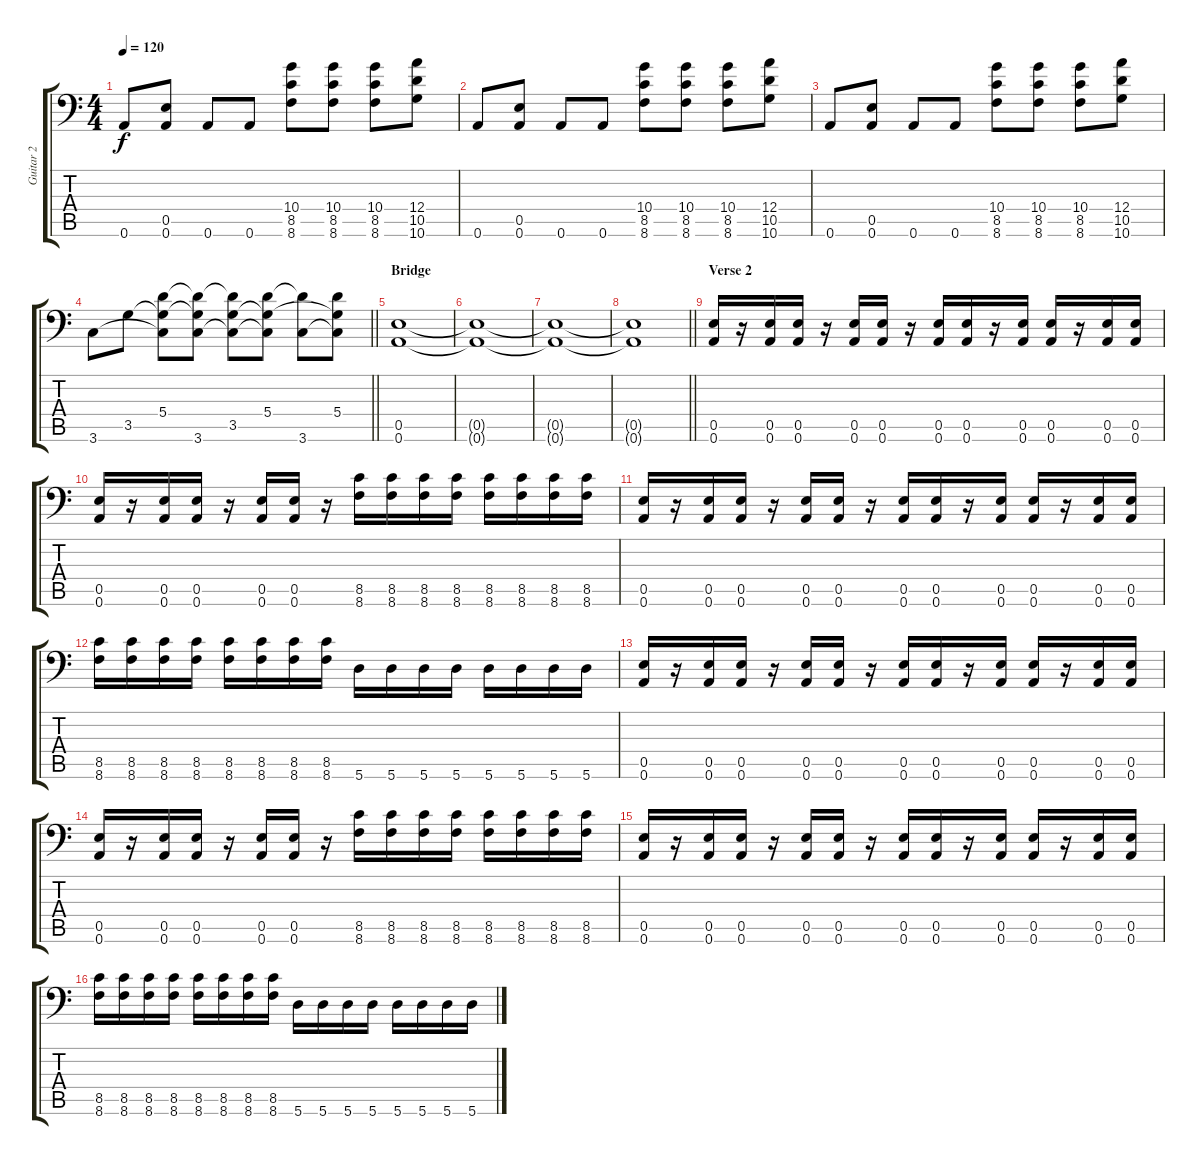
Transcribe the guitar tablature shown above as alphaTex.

\track ("Guitar 2" "Guitar 2") {instrument overdrivenguitar}
\staff {score tabs}
\tuning (B3 G3 D3 A2 E2 A1) {hide}
\ts (4 4)
\tempo 120
\clef f4
\ks c
0.6.8{dy f} (0.5 0.6).8 0.6.8 0.6.8 (10.4 8.5 8.6).8 (10.4 8.5 8.6).8 (10.4 8.5 8.6).8 (12.4 10.5 10.6).8 |
0.6.8 (0.5 0.6).8 0.6.8 0.6.8 (10.4 8.5 8.6).8 (10.4 8.5 8.6).8 (10.4 8.5 8.6).8 (12.4 10.5 10.6).8 |
0.6.8 (0.5 0.6).8 0.6.8 0.6.8 (10.4 8.5 8.6).8 (10.4 8.5 8.6).8 (10.4 8.5 8.6).8 (12.4 10.5 10.6).8 |
\barLineRight lightlight
3.6.8 3.5.8 (5.4 3.5{t} 3.6{t}).8 (5.4{t} 3.5{t} 3.6).8 (5.4{t} 3.5 3.6{t}).8 (5.4 3.5{t} 3.6{t}).8 (5.4{t} 3.6).8 (5.4 3.5{t} 3.6{t}).8 |
\section ("" "Bridge")
(0.5 0.6).1 |
(0.5{t} 0.6{t}).1 |
(0.5{t} 0.6{t}).1 |
\barLineRight lightlight
(0.5{t} 0.6{t}).1 |
\section ("" "Verse 2")
(0.5 0.6).16 r.16 (0.5 0.6).16 (0.5 0.6).16 r.16 (0.5 0.6).16 (0.5 0.6).16 r.16 (0.5 0.6).16 (0.5 0.6).16 r.16 (0.5 0.6).16 (0.5 0.6).16 r.16 (0.5 0.6).16 (0.5 0.6).16 |
(0.5 0.6).16 r.16 (0.5 0.6).16 (0.5 0.6).16 r.16 (0.5 0.6).16 (0.5 0.6).16 r.16 (8.5 8.6).16 (8.5 8.6).16 (8.5 8.6).16 (8.5 8.6).16 (8.5 8.6).16 (8.5 8.6).16 (8.5 8.6).16 (8.5 8.6).16 |
(0.5 0.6).16 r.16 (0.5 0.6).16 (0.5 0.6).16 r.16 (0.5 0.6).16 (0.5 0.6).16 r.16 (0.5 0.6).16 (0.5 0.6).16 r.16 (0.5 0.6).16 (0.5 0.6).16 r.16 (0.5 0.6).16 (0.5 0.6).16 |
(8.5 8.6).16 (8.5 8.6).16 (8.5 8.6).16 (8.5 8.6).16 (8.5 8.6).16 (8.5 8.6).16 (8.5 8.6).16 (8.5 8.6).16 5.6.16 5.6.16 5.6.16 5.6.16 5.6.16 5.6.16 5.6.16 5.6.16 |
(0.5 0.6).16 r.16 (0.5 0.6).16 (0.5 0.6).16 r.16 (0.5 0.6).16 (0.5 0.6).16 r.16 (0.5 0.6).16 (0.5 0.6).16 r.16 (0.5 0.6).16 (0.5 0.6).16 r.16 (0.5 0.6).16 (0.5 0.6).16 |
(0.5 0.6).16 r.16 (0.5 0.6).16 (0.5 0.6).16 r.16 (0.5 0.6).16 (0.5 0.6).16 r.16 (8.5 8.6).16 (8.5 8.6).16 (8.5 8.6).16 (8.5 8.6).16 (8.5 8.6).16 (8.5 8.6).16 (8.5 8.6).16 (8.5 8.6).16 |
(0.5 0.6).16 r.16 (0.5 0.6).16 (0.5 0.6).16 r.16 (0.5 0.6).16 (0.5 0.6).16 r.16 (0.5 0.6).16 (0.5 0.6).16 r.16 (0.5 0.6).16 (0.5 0.6).16 r.16 (0.5 0.6).16 (0.5 0.6).16 |
(8.5 8.6).16 (8.5 8.6).16 (8.5 8.6).16 (8.5 8.6).16 (8.5 8.6).16 (8.5 8.6).16 (8.5 8.6).16 (8.5 8.6).16 5.6.16 5.6.16 5.6.16 5.6.16 5.6.16 5.6.16 5.6.16 5.6.16
